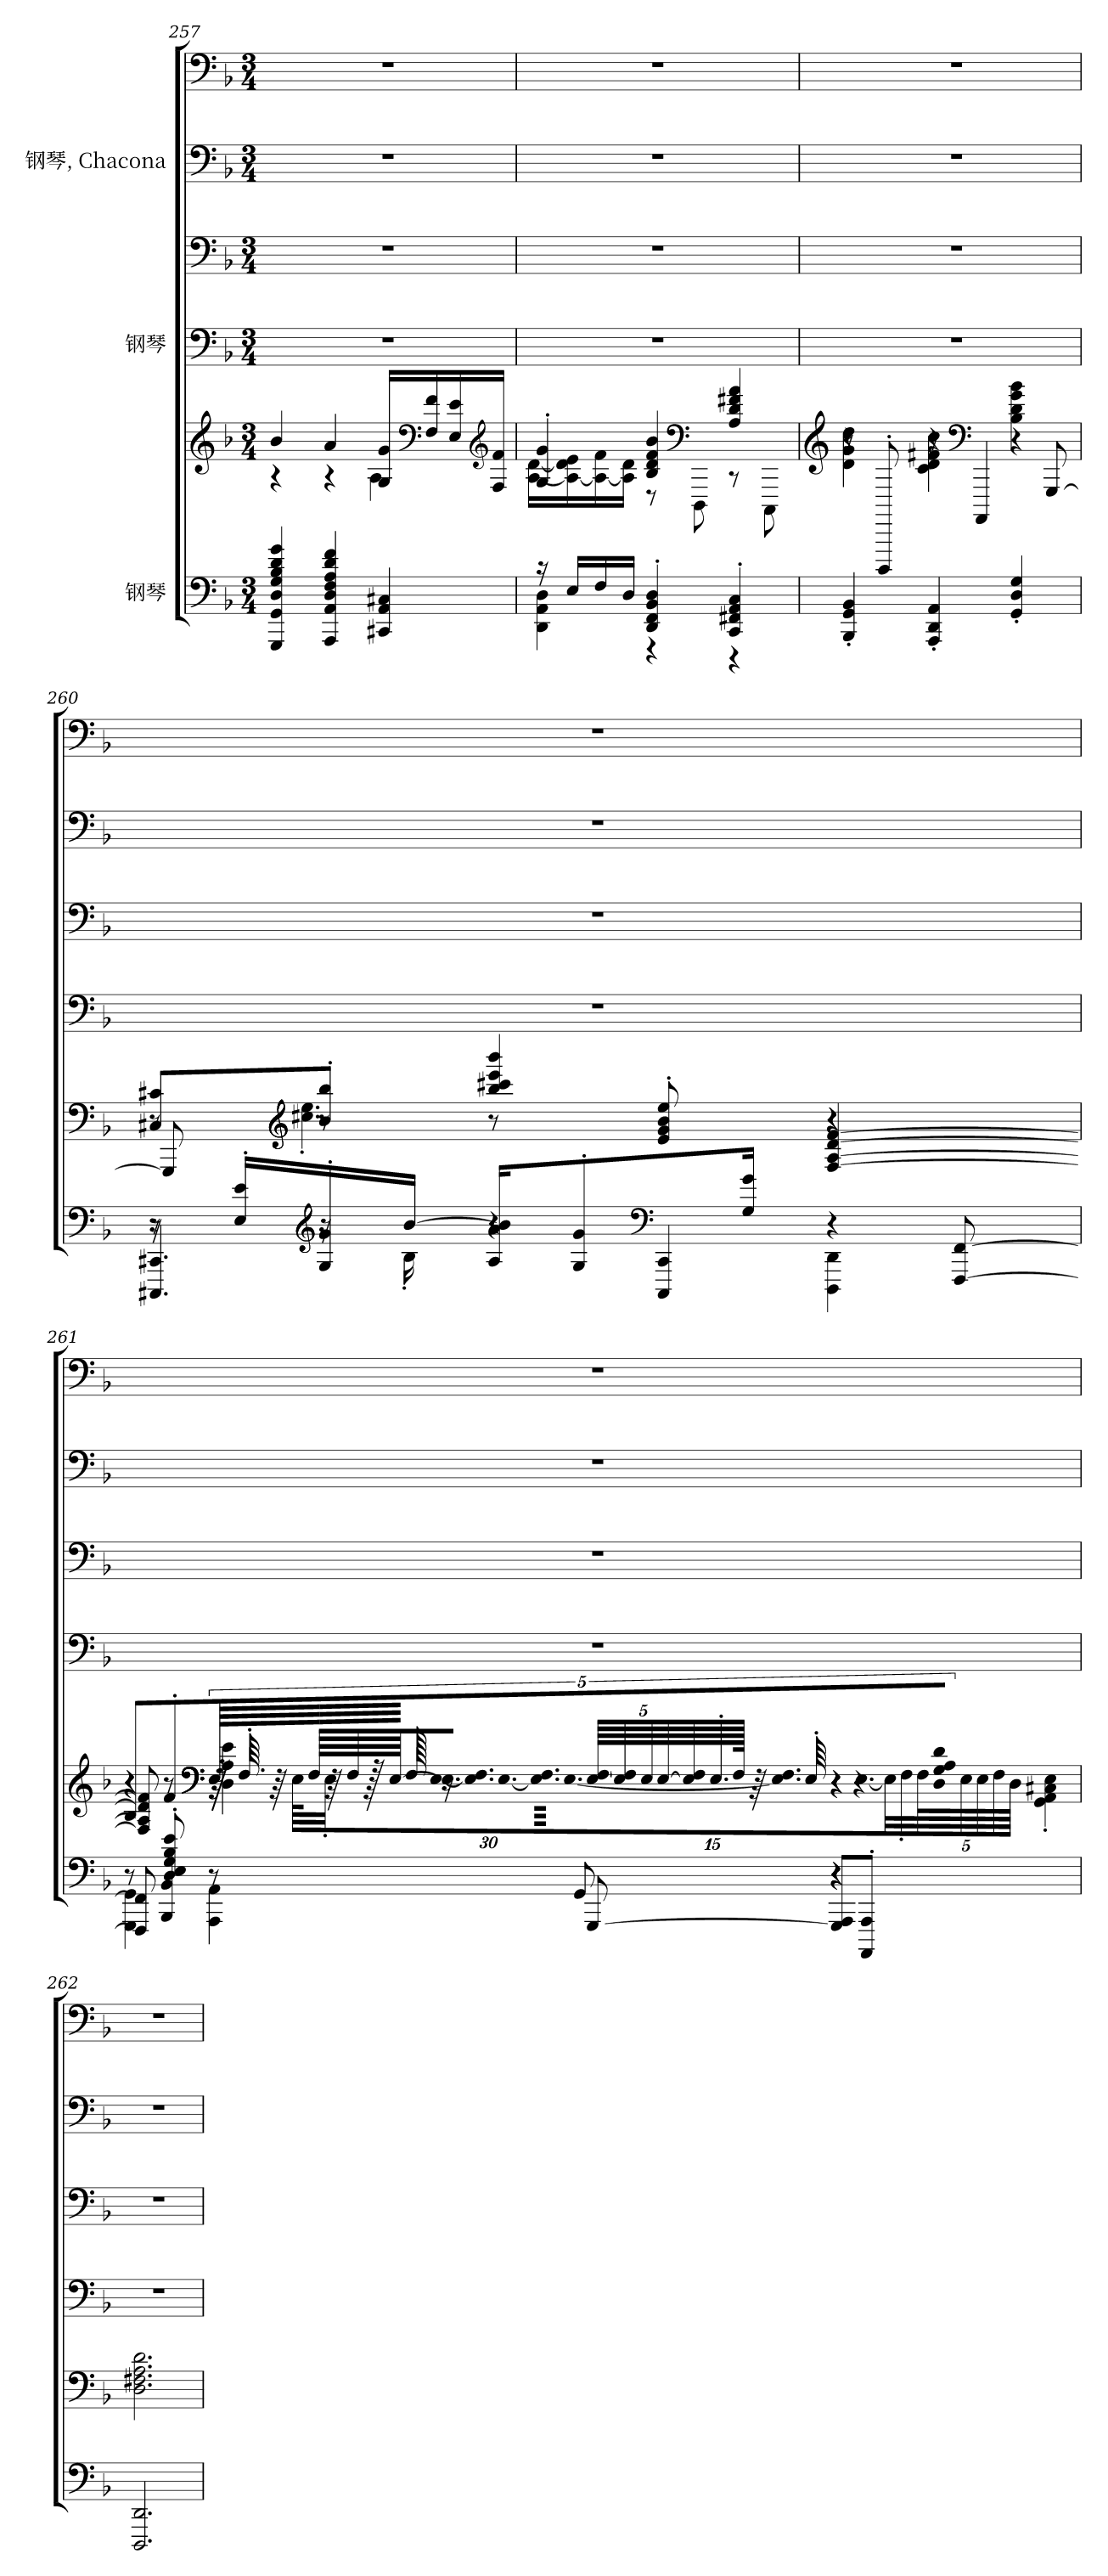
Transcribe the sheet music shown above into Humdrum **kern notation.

**kern	**kern	**kern	**kern	**kern	**kern
*part3	*part3	*part2	*part2	*part1	*part1
*staff6	*staff5	*staff4	*staff3	*staff2	*staff1
*I"钢琴	*	*I"钢琴	*	*I"钢琴, Chacona	*
*clefF4	*clefG2	*clefF4	*clefF4	*clefF4	*clefF4
*k[b-]	*k[b-]	*k[b-]	*k[b-]	*k[b-]	*k[b-]
*M3/4	*M3/4	*M3/4	*M3/4	*M3/4	*M3/4
=257	=257	=257	=257	=257	=257
*	*^	*	*	*	*
4GGG/ 4GG/ 4D/ 4G/ 4B-/ 4d/ 4g/	4b-/	4r	2.r	2.r	2.r	2.r
4AAA/ 4AA/ 4D/ 4F/ 4A/ 4d/ 4f/	4a/	4r	.	.	.	.
4CC#X/ 4AA/ 4C#X/	16G/ 16g/LL	4A\	.	.	.	.
*	*clefF4	*	*	*	*	*
.	16F/ 16f/	.	.	.	.	.
.	16E/ 16e/	.	.	.	.	.
*	*clefG2	*	*	*	*	*
.	16F/ 16f/JJ	.	.	.	.	.
!!LO:LB:g=z
=258	=258	=258	=258	=258	=258	=258
*^	*	*	*	*	*	*
16r	4DD\ 4AA\ 4D\	4G/' 4g/'	[16A\ [16d\LL	2.r	2.r	2.r	2.r
16E/LL	.	.	16A\_ 16d\] 16e\	.	.	.	.
16F/	.	.	16A\_ 16f\	.	.	.	.
16D/JJ	.	.	16A\] 16d\JJ	.	.	.	.
4DD/' 4FF/' 4BB-/' 4D/'	4r	4B-/ 4d/ 4f/ 4b-/	8r	.	.	.	.
*	*	*clefF4	*	*	*	*	*
.	.	.	8DDD\	.	.	.	.
4CC/' 4FF#X/' 4AA/' 4C/'	4r	4A/ 4d/ 4f#X/ 4a/	8r	.	.	.	.
.	.	.	8CCC\	.	.	.	.
*v	*v	*	*	*	*	*	*
*	*v	*v	*	*	*	*
=259	=259	=259	=259	=259	=259
*	*clefG2	*	*	*	*
*	*^	*	*	*	*
*	*	*^	*	*	*	*
4BBB-/' 4GG/' 4BB-/'	8r	4d\ 4g\ 4dd\	4r	2.r	2.r	2.r	2.r
.	8BBBB-'/	.	.	.	.	.	.
4AAA/' 4DD/' 4AA/'	4r	4c\ 4d\ 4f#X\ 4cc\	8r	.	.	.	.
*	*clefF4	*	*	*	*	*	*
.	.	.	4AAAA/	.	.	.	.
4GG/' 4D/' 4G/'	4r	4B-\ 4d\ 4g\ 4b-\	.	.	.	.	.
.	.	.	[8GGG/	.	.	.	.
!!LO:PB:g=z
=260	=260	=260	=260	=260	=260	=260	=260
*^	*	*	*	*	*	*	*
*	*^	*	*	*	*	*	*	*
16r	8r	4.CCC#X/ 4.CC#X/	8C#X/ 8c#X/L	8r	8GGG/]	2.r	2.r	2.r	2.r
16E/' 16e/'LL	.	.	.	.	.	.	.	.	.
*clefG2	*	*	*clefG2	*	*	*	*	*	*
16G/' 16g/'	16r	.	8b-/' 8bb-/'J	4.cc#X\' 4.ee\'	8r	.	.	.	.
[16b-/JJ	16B-'\	.	.	.	.	.	.	.	.
16A/ 16a/ 16b-/]KL	4r	.	8r	.	4bb-/ 4ccc#X/ 4eee/ 4bbb-/	.	.	.	.
8G/' 8g/'	.	.	.	.	.	.	.	.	.
*clefF4	*	*	*	*	*	*	*	*	*
.	.	4CCC#/ 4CC#/	8e/' 8g/' 8b-/' 8ee/'	.	.	.	.	.	.
16G/ 16g/Jk	.	.	.	.	.	.	.	.	.
4r	4DDD\ 4DD\	.	4r	4r	[4F/ [4A/ [4d/ [4f/	.	.	.	.
.	.	[8FFF/ [8FF/	.	.	.	.	.	.	.
!!LO:LB:g=z
=261	=261	=261	=261	=261	=261	=261	=261	=261	=261
*	*	*	*	*	*^	*	*	*	*
8r	4GGG\ 4GG\	8FFF/] 8FF/]	8B-/L	4r	8F/] 8A/] 8d/] 8f/]	4r	2.r	2.r	2.r	2.r
8D/' 8E/' 8G/' 8B-/' 8e/'	.	4BBB-/ 4BB-/	8f'/	.	8r	.	.	.	.	.
*	*	*	*clefF4	*	*	*	*	*	*	*
8r	4AAA\ 4AA\	.	80E/Jkkk	64r	128r	4D\ 4A\ 4e\	.	.	.	.
.	.	.	.	.	64.F'/	.	.	.	.	.
.	.	.	80r	.	.	.	.	.	.	.
.	.	.	.	64E\KLLL	.	.	.	.	.	.
.	.	.	80F/LLLL	.	.	.	.	.	.	.
.	.	.	.	32E'\	64r	.	.	.	.	.
.	.	.	80F/	.	.	.	.	.	.	.
.	.	.	.	.	128r	.	.	.	.	.
.	.	.	[80E/JJJ	.	.	.	.	.	.	.
.	.	.	.	.	128F/	.	.	.	.	.
*	*	*	*	*Xbrackettup	*	*	*	*	*	*
!	!	!	!	!LO:N:vis=256.	!	!	!	!	!	!
.	.	.	8.E/J]	[1920%17E\LL	16r	.	.	.	.	.
!	!	!	!	!LO:N:vis=256.	!	!	!	!	!	!
.	.	.	.	1920%17E\] 1920%17F\	.	.	.	.	.	.
!	!	!	!	!LO:N:vis=256.	!	!	!	!	!	!
.	.	.	.	[1920%17E\	.	.	.	.	.	.
!	!	!	!	!LO:N:vis=256.	!	!	!	!	!	!
.	.	.	.	1920%17E\] 1920%17F\	.	.	.	.	.	.
.	.	.	.	1920ryy	.	.	.	.	.	.
!	!	!	!	!LO:N:vis=256.	!	!	!	!	!	!
.	.	.	.	[1920%17E\	.	.	.	.	.	.
!	!	!	!	!LO:N:vis=256.	!	!	!	!	!	!
.	.	.	.	1920%17E\] 1920%17F\	.	.	.	.	.	.
!	!	!	!	!LO:N:vis=256.	!	!	!	!	!	!
.	.	.	.	[1920%17E\JJ	.	.	.	.	.	.
[8GGG/	.	8GG/	.	32E\]	[80E/ 80F/LLLL	.	.	.	.	.
.	.	.	.	.	80E/] 80F/	.	.	.	.	.
.	.	.	.	.	80E/	.	.	.	.	.
.	.	.	.	32F'\	.	.	.	.	.	.
.	.	.	.	.	[80E/	.	.	.	.	.
.	.	.	.	.	80E/] 80F/	.	.	.	.	.
.	.	.	.	80F\L	64.E'/	.	.	.	.	.
.	.	.	.	80E\	.	.	.	.	.	.
.	.	.	.	.	128F/JJJJk	.	.	.	.	.
.	.	.	.	80E\	.	.	.	.	.	.
.	.	.	.	.	64r	.	.	.	.	.
.	.	.	.	80F\	.	.	.	.	.	.
.	.	.	.	.	64E'/	.	.	.	.	.
.	.	.	.	80D\JJJJ	.	.	.	.	.	.
8GGG/] 8AAA/L	4r	4r	8r	4GG\' 4AA\' 4C#X\' 4E\'	4r	4r	.	.	.	.
8AAAA/' 8AAA/'J	.	.	8D/ 8G/ 8A/ 8d/	.	.	.	.	.	.	.
*v	*v	*v	*	*	*	*	*	*	*	*
*	*v	*v	*v	*v	*	*	*	*
!!LO:PB:g=z
=262	=262	=262	=262	=262	=262
2.DDD/ 2.DD/	2.D\ 2.F#X\ 2.A\ 2.d\	2.r	2.r	2.r	2.r
=	=	=	=	=	=
*-	*-	*-	*-	*-	*-
